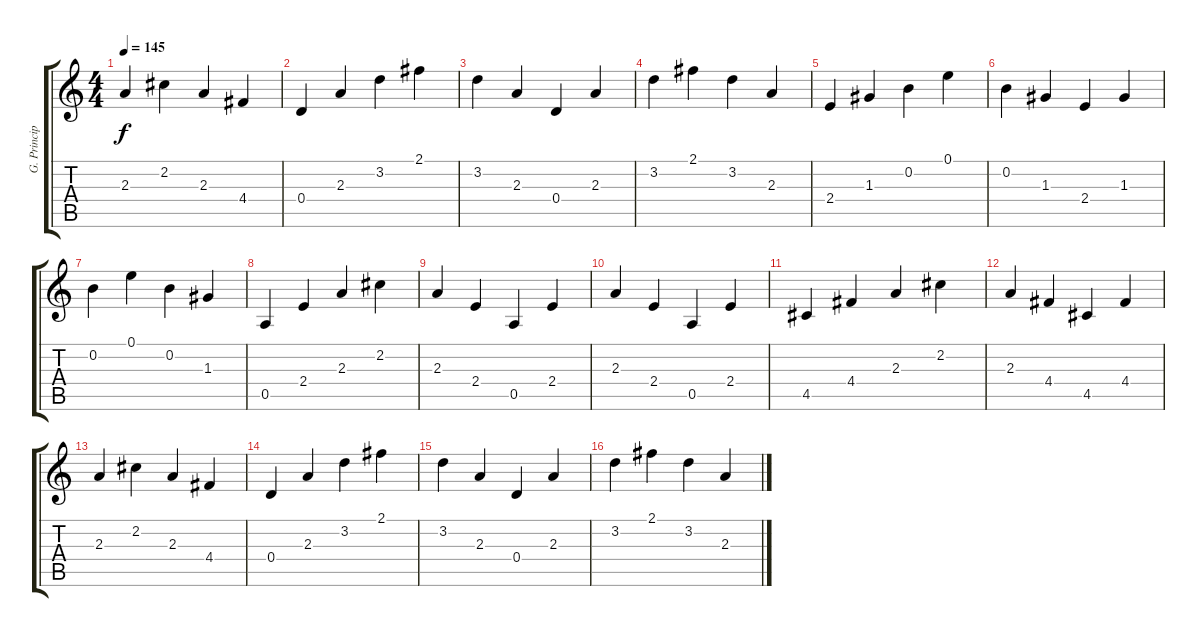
\track ("G. Principal" "G. Princip") {instrument electricguitarclean}
\staff {score tabs}
\tuning (E4 B3 G3 D3 A2 E2) {hide}
\ts (4 4)
\tempo 145
\clef g2
\ks c
2.3.4{dy f} 2.2.4 2.3.4 4.4.4 |
0.4.4 2.3.4 3.2.4 2.1.4 |
3.2.4 2.3.4 0.4.4 2.3.4 |
3.2.4 2.1.4 3.2.4 2.3.4 |
2.4.4 1.3.4 0.2.4 0.1.4 |
0.2.4 1.3.4 2.4.4 1.3.4 |
0.2.4 0.1.4 0.2.4 1.3.4 |
0.5.4 2.4.4 2.3.4 2.2.4 |
2.3.4 2.4.4 0.5.4 2.4.4 |
2.3.4 2.4.4 0.5.4 2.4.4 |
4.5.4 4.4.4 2.3.4 2.2.4 |
2.3.4 4.4.4 4.5.4 4.4.4 |
2.3.4 2.2.4 2.3.4 4.4.4 |
0.4.4 2.3.4 3.2.4 2.1.4 |
3.2.4 2.3.4 0.4.4 2.3.4 |
3.2.4 2.1.4 3.2.4 2.3.4
